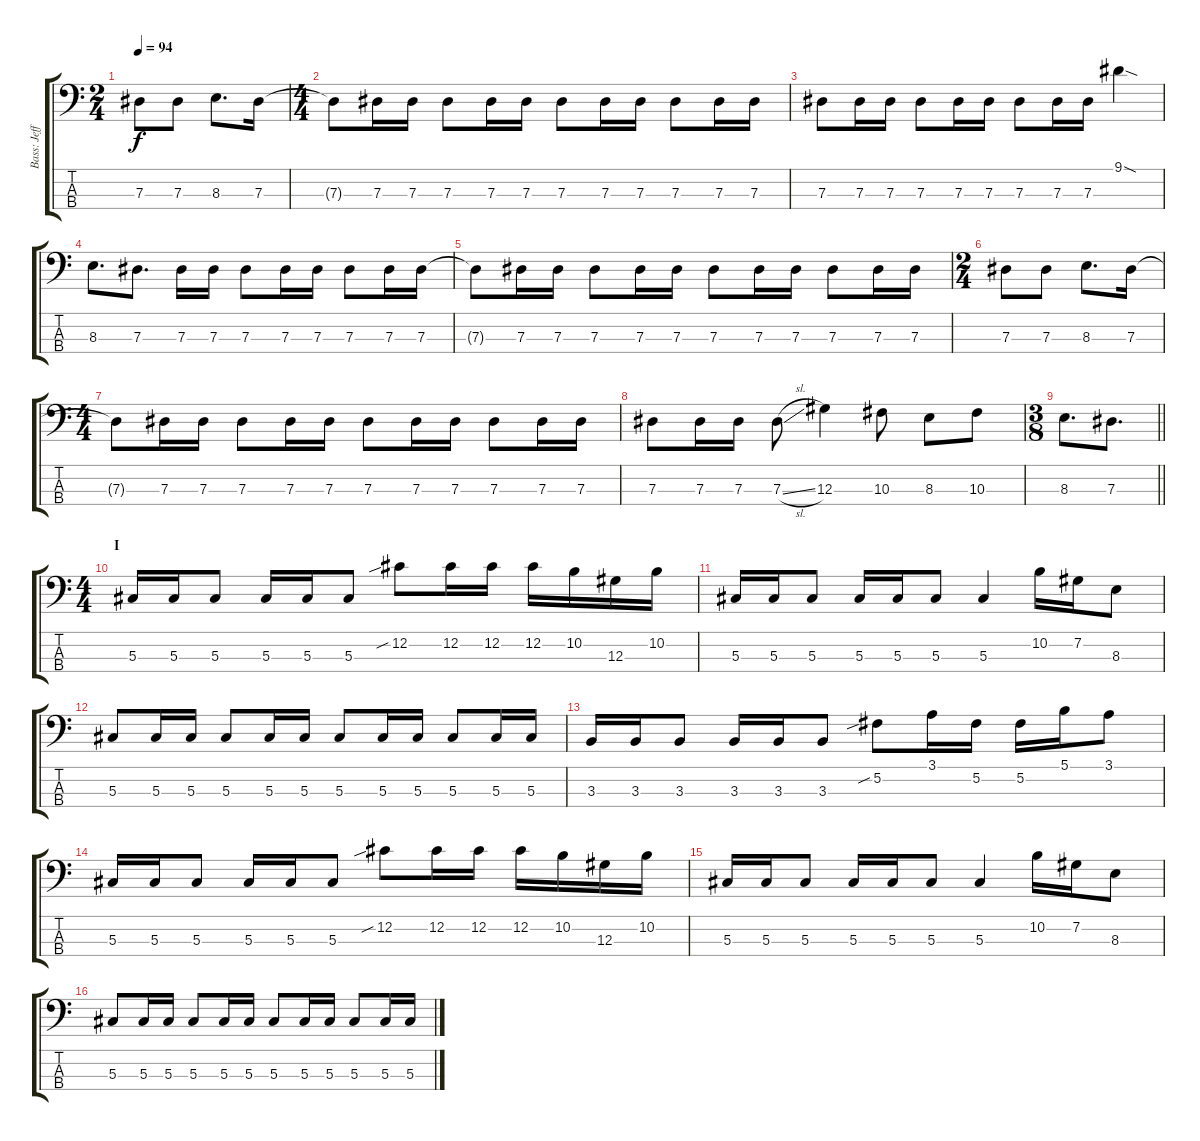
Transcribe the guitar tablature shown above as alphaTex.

\track ("Bass: Jeff" "Bass: Jeff") {instrument electricbassfinger}
\staff {score tabs}
\tuning (Gb2 Db2 Ab1 Eb1) {hide}
\ts (2 4)
\tempo 94
\clef f4
\ks c
7.3.8{dy f} 7.3.8 8.3.8{d} 7.3.16 |
\ts (4 4)
7.3{t}.8 7.3.16 7.3.16 7.3.8 7.3.16 7.3.16 7.3.8 7.3.16 7.3.16 7.3.8 7.3.16 7.3.16 |
7.3.8 7.3.16 7.3.16 7.3.8 7.3.16 7.3.16 7.3.8 7.3.16 7.3.16 9.1{sod}.4 |
8.3.8{d} 7.3.8{d} 7.3.16 7.3.16 7.3.8 7.3.16 7.3.16 7.3.8 7.3.16 7.3.16 |
7.3{t}.8 7.3.16 7.3.16 7.3.8 7.3.16 7.3.16 7.3.8 7.3.16 7.3.16 7.3.8 7.3.16 7.3.16 |
\ts (2 4)
7.3.8 7.3.8 8.3.8{d} 7.3.16 |
\ts (4 4)
7.3{t}.8 7.3.16 7.3.16 7.3.8 7.3.16 7.3.16 7.3.8 7.3.16 7.3.16 7.3.8 7.3.16 7.3.16 |
7.3.8 7.3.16 7.3.16 7.3{sl}.8 12.3.4 10.3.8 8.3.8 10.3.8 |
\ts (3 8)
\barLineRight lightlight
8.3.8{d} 7.3.8{d} |
\ts (4 4)
\section ("" "I")
5.3.16 5.3.16 5.3.8 5.3.16 5.3.16 5.3.8 12.2{sib}.8 12.2.16 12.2.16 12.2.16 10.2.16 12.3.16 10.2.16 |
5.3.16 5.3.16 5.3.8 5.3.16 5.3.16 5.3.8 5.3.4 10.2.16 7.2.16 8.3.8 |
5.3.8 5.3.16 5.3.16 5.3.8 5.3.16 5.3.16 5.3.8 5.3.16 5.3.16 5.3.8 5.3.16 5.3.16 |
3.3.16 3.3.16 3.3.8 3.3.16 3.3.16 3.3.8 5.2{sib}.8 3.1.16 5.2.16 5.2.16 5.1.16 3.1.8 |
5.3.16 5.3.16 5.3.8 5.3.16 5.3.16 5.3.8 12.2{sib}.8 12.2.16 12.2.16 12.2.16 10.2.16 12.3.16 10.2.16 |
5.3.16 5.3.16 5.3.8 5.3.16 5.3.16 5.3.8 5.3.4 10.2.16 7.2.16 8.3.8 |
5.3.8 5.3.16 5.3.16 5.3.8 5.3.16 5.3.16 5.3.8 5.3.16 5.3.16 5.3.8 5.3.16 5.3.16
